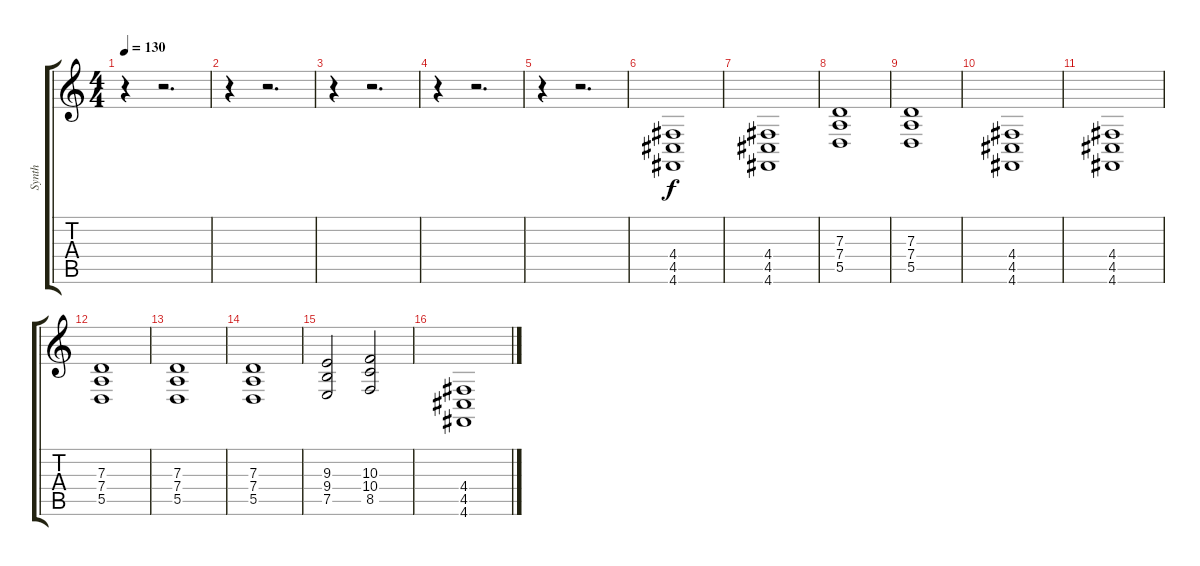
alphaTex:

\track ("Synth" "Synth") {instrument synthstrings1}
\staff {score tabs}
\tuning (E4 B3 G3 D3 A2 D2) {hide}
\ts (4 4)
\tempo 130
\clef g2
\ks c
r.4{dy f} r.2{d} |
r.4 r.2{d} |
r.4 r.2{d} |
r.4 r.2{d} |
r.4 r.2{d} |
(4.4 4.5 4.6).1 |
(4.4 4.5 4.6).1 |
(7.3 7.4 5.5).1 |
(7.3 7.4 5.5).1 |
(4.4 4.5 4.6).1 |
(4.4 4.5 4.6).1 |
(7.3 7.4 5.5).1 |
(7.3 7.4 5.5).1 |
(7.3 7.4 5.5).1 |
(9.3 9.4 7.5).2 (10.3 10.4 8.5).2 |
(4.4 4.5 4.6).1
